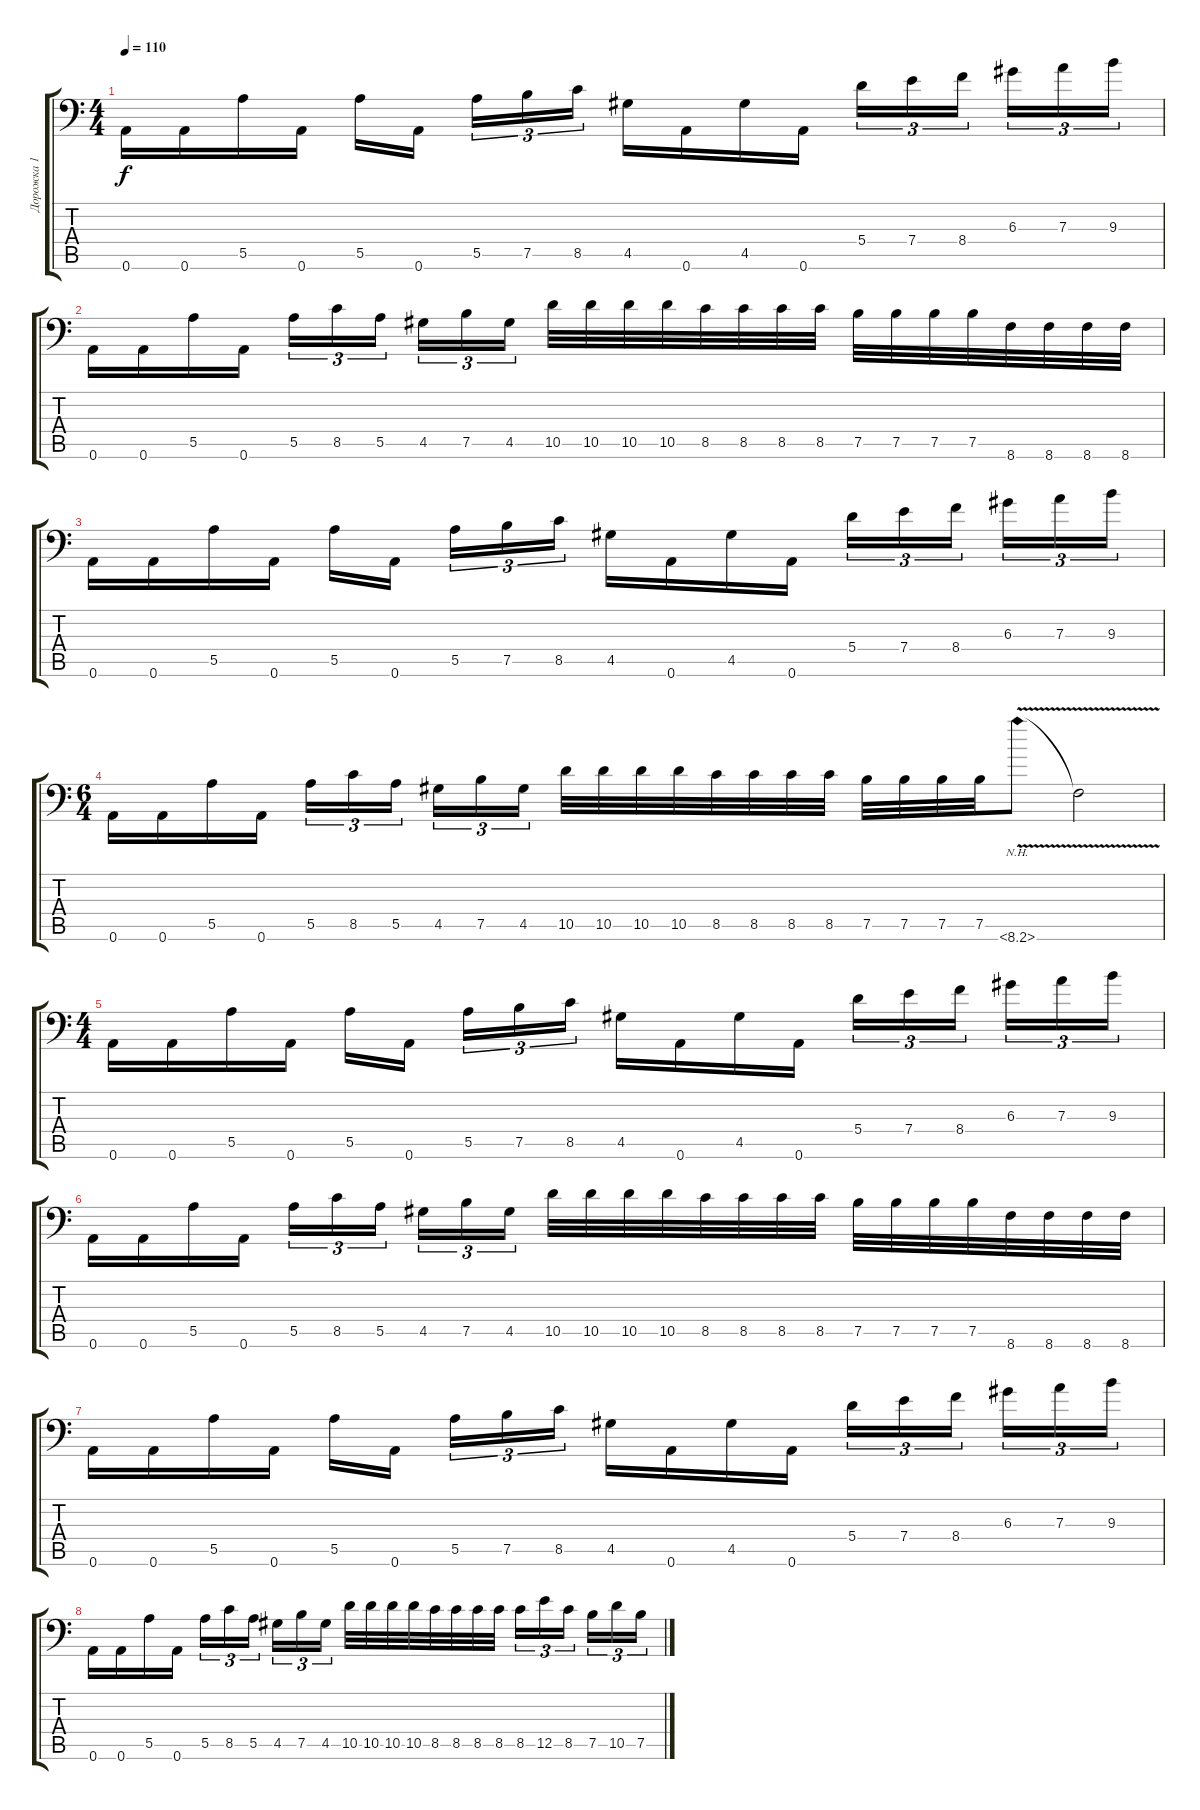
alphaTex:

\track ("Дорожка 1" "Дорожка 1") {instrument overdrivenguitar}
\staff {score tabs}
\tuning (B3 Gb3 D3 A2 E2 A1) {hide}
\ts (4 4)
\tempo 110
\clef f4
\ks c
0.6.16{dy f} 0.6.16 5.5.16 0.6.16 5.5.16 0.6.16{beam splitsecondary} 5.5.16{tu (3 2)} 7.5.16{tu (3 2)} 8.5.16{tu (3 2)} 4.5.16 0.6.16 4.5.16 0.6.16 5.4.16{tu (3 2)} 7.4.16{tu (3 2)} 8.4.16{tu (3 2) beam splitsecondary} 6.3.16{tu (3 2)} 7.3.16{tu (3 2)} 9.3.16{tu (3 2)} |
0.6.16 0.6.16 5.5.16 0.6.16 5.5.16{tu (3 2)} 8.5.16{tu (3 2)} 5.5.16{tu (3 2) beam splitsecondary} 4.5.16{tu (3 2)} 7.5.16{tu (3 2)} 4.5.16{tu (3 2)} 10.5.32 10.5.32 10.5.32 10.5.32 8.5.32 8.5.32 8.5.32 8.5.32 7.5.32 7.5.32 7.5.32 7.5.32 8.6.32 8.6.32 8.6.32 8.6.32 |
0.6.16 0.6.16 5.5.16 0.6.16 5.5.16 0.6.16{beam splitsecondary} 5.5.16{tu (3 2)} 7.5.16{tu (3 2)} 8.5.16{tu (3 2)} 4.5.16 0.6.16 4.5.16 0.6.16 5.4.16{tu (3 2)} 7.4.16{tu (3 2)} 8.4.16{tu (3 2) beam splitsecondary} 6.3.16{tu (3 2)} 7.3.16{tu (3 2)} 9.3.16{tu (3 2)} |
\ts (6 4)
0.6.16 0.6.16 5.5.16 0.6.16{beam splitsecondary} 5.5.16{tu (3 2)} 8.5.16{tu (3 2)} 5.5.16{tu (3 2) beam splitsecondary} 4.5.16{tu (3 2)} 7.5.16{tu (3 2)} 4.5.16{tu (3 2) beam splitsecondary} 10.5.32 10.5.32 10.5.32 10.5.32 8.5.32 8.5.32 8.5.32 8.5.32 7.5.32 7.5.32 7.5.32 7.5.32 8.6{nh v}.8 8.6{t}.2 |
\ts (4 4)
0.6.16 0.6.16 5.5.16 0.6.16 5.5.16 0.6.16{beam splitsecondary} 5.5.16{tu (3 2)} 7.5.16{tu (3 2)} 8.5.16{tu (3 2)} 4.5.16 0.6.16 4.5.16 0.6.16 5.4.16{tu (3 2)} 7.4.16{tu (3 2)} 8.4.16{tu (3 2) beam splitsecondary} 6.3.16{tu (3 2)} 7.3.16{tu (3 2)} 9.3.16{tu (3 2)} |
0.6.16 0.6.16 5.5.16 0.6.16 5.5.16{tu (3 2)} 8.5.16{tu (3 2)} 5.5.16{tu (3 2) beam splitsecondary} 4.5.16{tu (3 2)} 7.5.16{tu (3 2)} 4.5.16{tu (3 2)} 10.5.32 10.5.32 10.5.32 10.5.32 8.5.32 8.5.32 8.5.32 8.5.32 7.5.32 7.5.32 7.5.32 7.5.32 8.6.32 8.6.32 8.6.32 8.6.32 |
0.6.16 0.6.16 5.5.16 0.6.16 5.5.16 0.6.16{beam splitsecondary} 5.5.16{tu (3 2)} 7.5.16{tu (3 2)} 8.5.16{tu (3 2)} 4.5.16 0.6.16 4.5.16 0.6.16 5.4.16{tu (3 2)} 7.4.16{tu (3 2)} 8.4.16{tu (3 2) beam splitsecondary} 6.3.16{tu (3 2)} 7.3.16{tu (3 2)} 9.3.16{tu (3 2)} |
0.6.16 0.6.16 5.5.16 0.6.16 5.5.16{tu (3 2)} 8.5.16{tu (3 2)} 5.5.16{tu (3 2) beam splitsecondary} 4.5.16{tu (3 2)} 7.5.16{tu (3 2)} 4.5.16{tu (3 2)} 10.5.32 10.5.32 10.5.32 10.5.32 8.5.32 8.5.32 8.5.32 8.5.32 8.5.16{tu (3 2)} 12.5.16{tu (3 2)} 8.5.16{tu (3 2) beam splitsecondary} 7.5.16{tu (3 2)} 10.5.16{tu (3 2)} 7.5.16{tu (3 2)}
